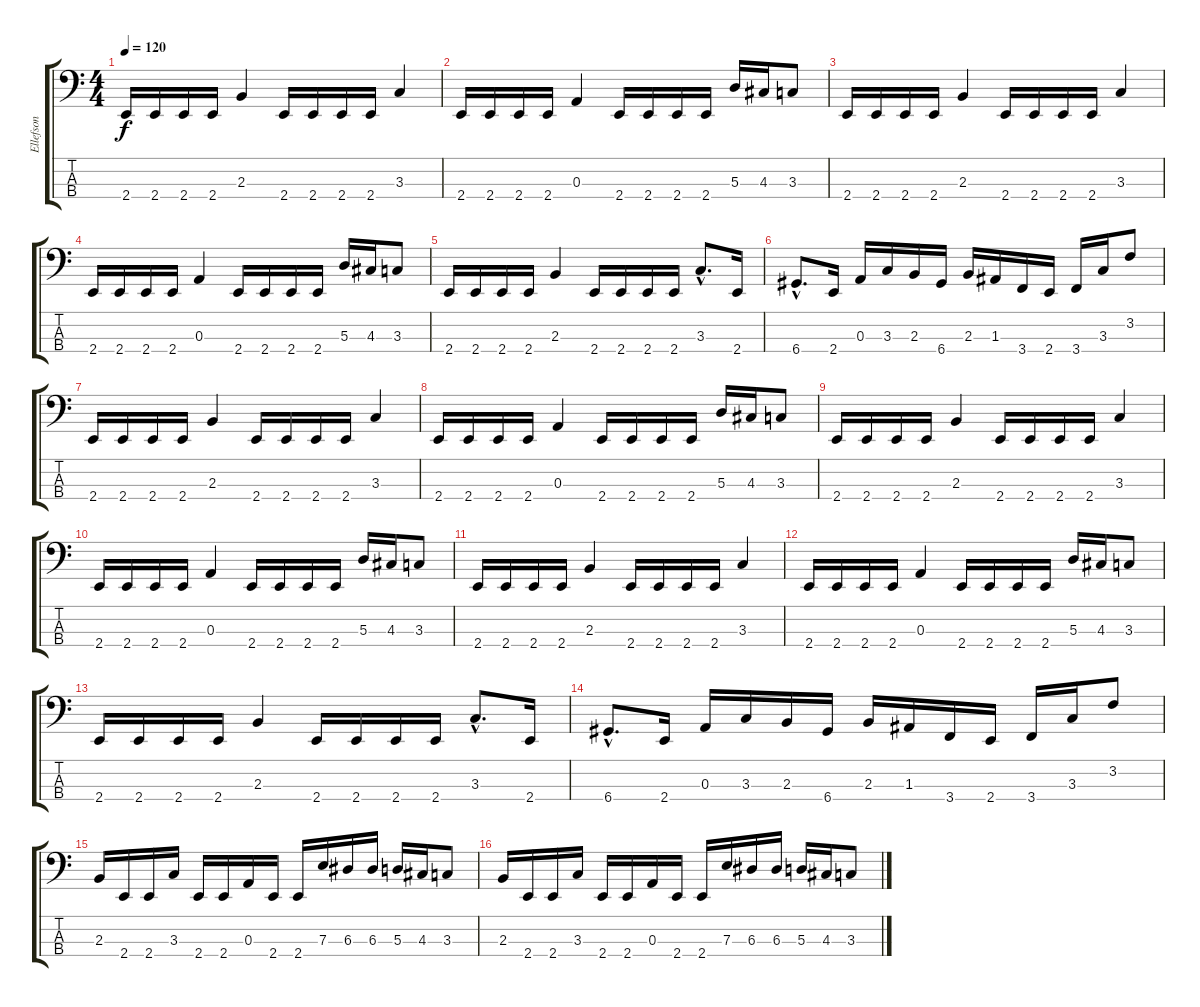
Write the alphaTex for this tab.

\track ("Ellefson" "Ellefson") {instrument electricbasspick}
\staff {score tabs}
\tuning (G2 D2 A1 D1) {hide}
\ts (4 4)
\tempo 120
\clef f4
\ks c
2.4.16{dy f} 2.4.16 2.4.16 2.4.16 2.3.4 2.4.16 2.4.16 2.4.16 2.4.16 3.3.4 |
2.4.16 2.4.16 2.4.16 2.4.16 0.3.4 2.4.16 2.4.16 2.4.16 2.4.16 5.3.16 4.3.16 3.3.8 |
2.4.16 2.4.16 2.4.16 2.4.16 2.3.4 2.4.16 2.4.16 2.4.16 2.4.16 3.3.4 |
2.4.16 2.4.16 2.4.16 2.4.16 0.3.4 2.4.16 2.4.16 2.4.16 2.4.16 5.3.16 4.3.16 3.3.8 |
2.4.16 2.4.16 2.4.16 2.4.16 2.3.4 2.4.16 2.4.16 2.4.16 2.4.16 3.3{hac}.8{d} 2.4.16 |
6.4{hac}.8{d} 2.4.16 0.3.16 3.3.16 2.3.16 6.4.16 2.3.16 1.3.16 3.4.16 2.4.16 3.4.16 3.3.16 3.2.8 |
2.4.16 2.4.16 2.4.16 2.4.16 2.3.4 2.4.16 2.4.16 2.4.16 2.4.16 3.3.4 |
2.4.16 2.4.16 2.4.16 2.4.16 0.3.4 2.4.16 2.4.16 2.4.16 2.4.16 5.3.16 4.3.16 3.3.8 |
2.4.16 2.4.16 2.4.16 2.4.16 2.3.4 2.4.16 2.4.16 2.4.16 2.4.16 3.3.4 |
2.4.16 2.4.16 2.4.16 2.4.16 0.3.4 2.4.16 2.4.16 2.4.16 2.4.16 5.3.16 4.3.16 3.3.8 |
2.4.16 2.4.16 2.4.16 2.4.16 2.3.4 2.4.16 2.4.16 2.4.16 2.4.16 3.3.4 |
2.4.16 2.4.16 2.4.16 2.4.16 0.3.4 2.4.16 2.4.16 2.4.16 2.4.16 5.3.16 4.3.16 3.3.8 |
2.4.16 2.4.16 2.4.16 2.4.16 2.3.4 2.4.16 2.4.16 2.4.16 2.4.16 3.3{hac}.8{d} 2.4.16 |
6.4{hac}.8{d} 2.4.16 0.3.16 3.3.16 2.3.16 6.4.16 2.3.16 1.3.16 3.4.16 2.4.16 3.4.16 3.3.16 3.2.8 |
2.3.16 2.4.16 2.4.16 3.3.16 2.4.16 2.4.16 0.3.16 2.4.16 2.4.16 7.3.16 6.3.16 6.3.16 5.3.16 4.3.16 3.3.8 |
2.3.16 2.4.16 2.4.16 3.3.16 2.4.16 2.4.16 0.3.16 2.4.16 2.4.16 7.3.16 6.3.16 6.3.16 5.3.16 4.3.16 3.3.8
